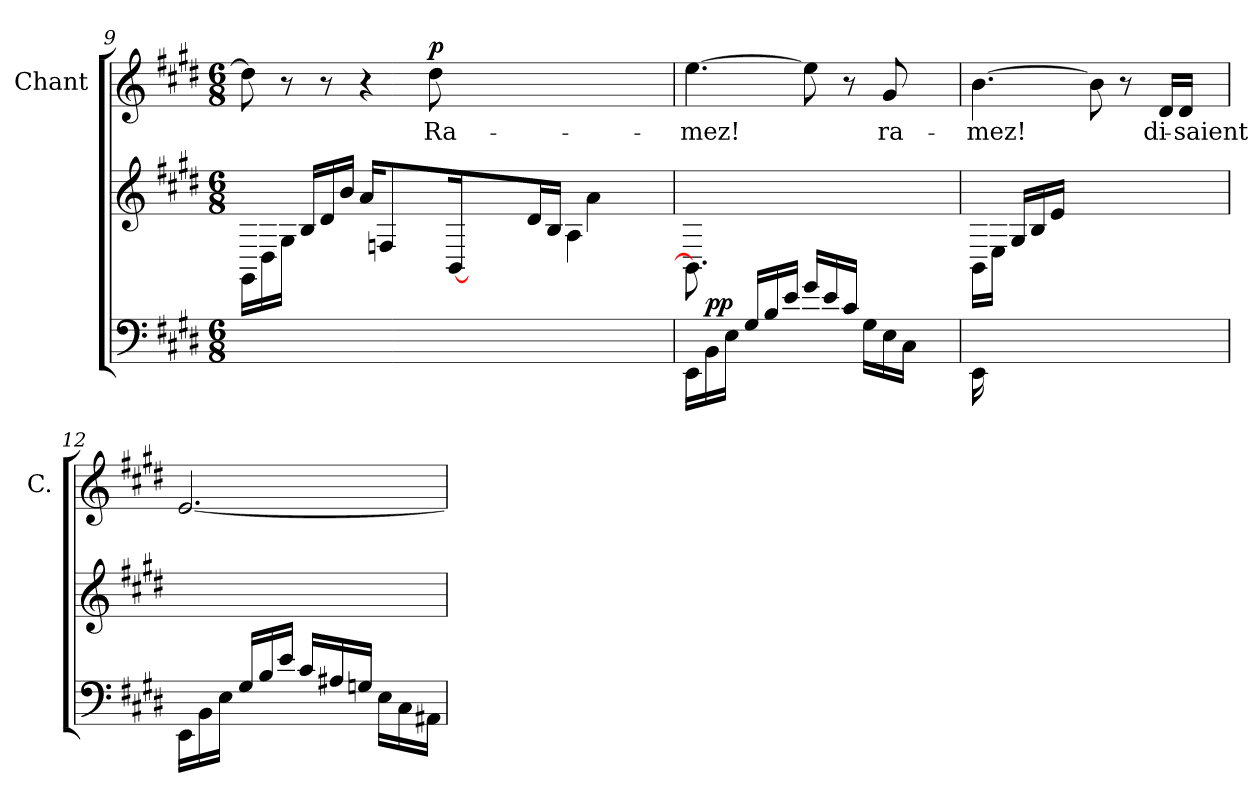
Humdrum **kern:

**kern	**dynam	**kern	**kern	**text	**dynam
*part3	*part3	*part2	*part1	*part1	*part1
*staff3	*staff3	*staff2	*staff1	*staff1	*staff1
*	*	*	*I"Chant	*	*
*	*	*	*I'C.	*	*
*clefF4	*	*clefG2	*clefG2	*	*
*k[f#c#g#d#]	*	*k[f#c#g#d#]	*k[f#c#g#d#]	*	*
*M6/8	*	*M6/8	*M6/8	*	*
=9	=9	=9	=9	=9	=9
*	*	*^	*	*	*
2ryy	.	16GG#i\LL	2ryy	8dd#i\]	.	.
.	.	16D#i\	.	.	.	.
.	.	16G#i\JJ	.	8r	.	.
.	.	16Bi/LL	.	.	.	.
.	.	16d#i/	.	8r	.	.
.	.	16bi/JJ	.	.	.	.
.	.	16ai/LL	.	4r	.	.
.	.	4Fj\	.	.	.	.
4ryy	.	.	4ryy	.	.	.
!	!	!	!	!	!	!LO:DY:a
.	.	.	.	8dd#i\	Ra-	p
.	.	[16BBj\	.	.	.	.
2.ryy	.	8.ryy	16ryy	2.ryy	.	.
.	.	.	16ryy	.	.	.
.	.	.	16ryy	.	.	.
.	.	16d#i/	16ryy	.	.	.
.	.	16Bi/JJ	16ryy	.	.	.
.	.	4AZ\	16ryy	.	.	.
.	.	.	4aV\	.	.	.
.	.	8.ryy	.	.	.	.
.	.	.	8ryy	.	.	.
*	*	*v	*v	*	*	*
=10	=10	=10	=10	=10	=10
16EEi\LL	.	8.BBj\]	[4.eei\	mez!	.
!	!LO:DY:a	!	!	!	!
16BBi\	pp	.	.	.	.
16Ei\JJ	.	.	.	.	.
16G#i/LL	.	2.ryy	.	.	.
16Bi/	.	.	.	.	.
16ei/JJ	.	.	.	.	.
16g#i/LL	.	.	8eei\]	.	.
16ei/	.	.	.	.	.
16c#i/JJ	.	.	8r	.	.
16G#i\LL	.	.	.	.	.
16Ei\	.	.	8g#i/	ra-	.
16C#i\JJ	.	.	.	.	.
8.ryy	.	.	8.ryy	.	.
=11	=11	=11	=11	=11	=11
16EEV\	.	16BBi\LL	[4.bi\	mez!	.
2ryy	.	16Ei\JJ	.	.	.
.	.	16G#i/LL	.	.	.
.	.	16Bi/	.	.	.
.	.	16ei/JJ	.	.	.
.	.	4..ryy	.	.	.
.	.	.	8bi\]	.	.
.	.	.	8r	.	.
8.ryy	.	.	.	.	.
.	.	.	16d#i/LL	di-	.
.	.	.	16d#i/JJ	saient	.
!!LO:LB:g=z
=12	=12	=12	=12	=12	=12
16EEi\LL	.	2.ryy	[2.ei/	.	.
16BBi\	.	.	.	.	.
16Ei\JJ	.	.	.	.	.
16G#i/LL	.	.	.	.	.
16Bi/	.	.	.	.	.
16ei/JJ	.	.	.	.	.
16c#i/LL	.	.	.	.	.
16A#Xi/	.	.	.	.	.
16Gni/JJ	.	.	.	.	.
16Ei\LL	.	.	.	.	.
16C#i\	.	.	.	.	.
16AA#Xi\JJ	.	.	.	.	.
=	=	=	=	=	=
*-	*-	*-	*-	*-	*-
